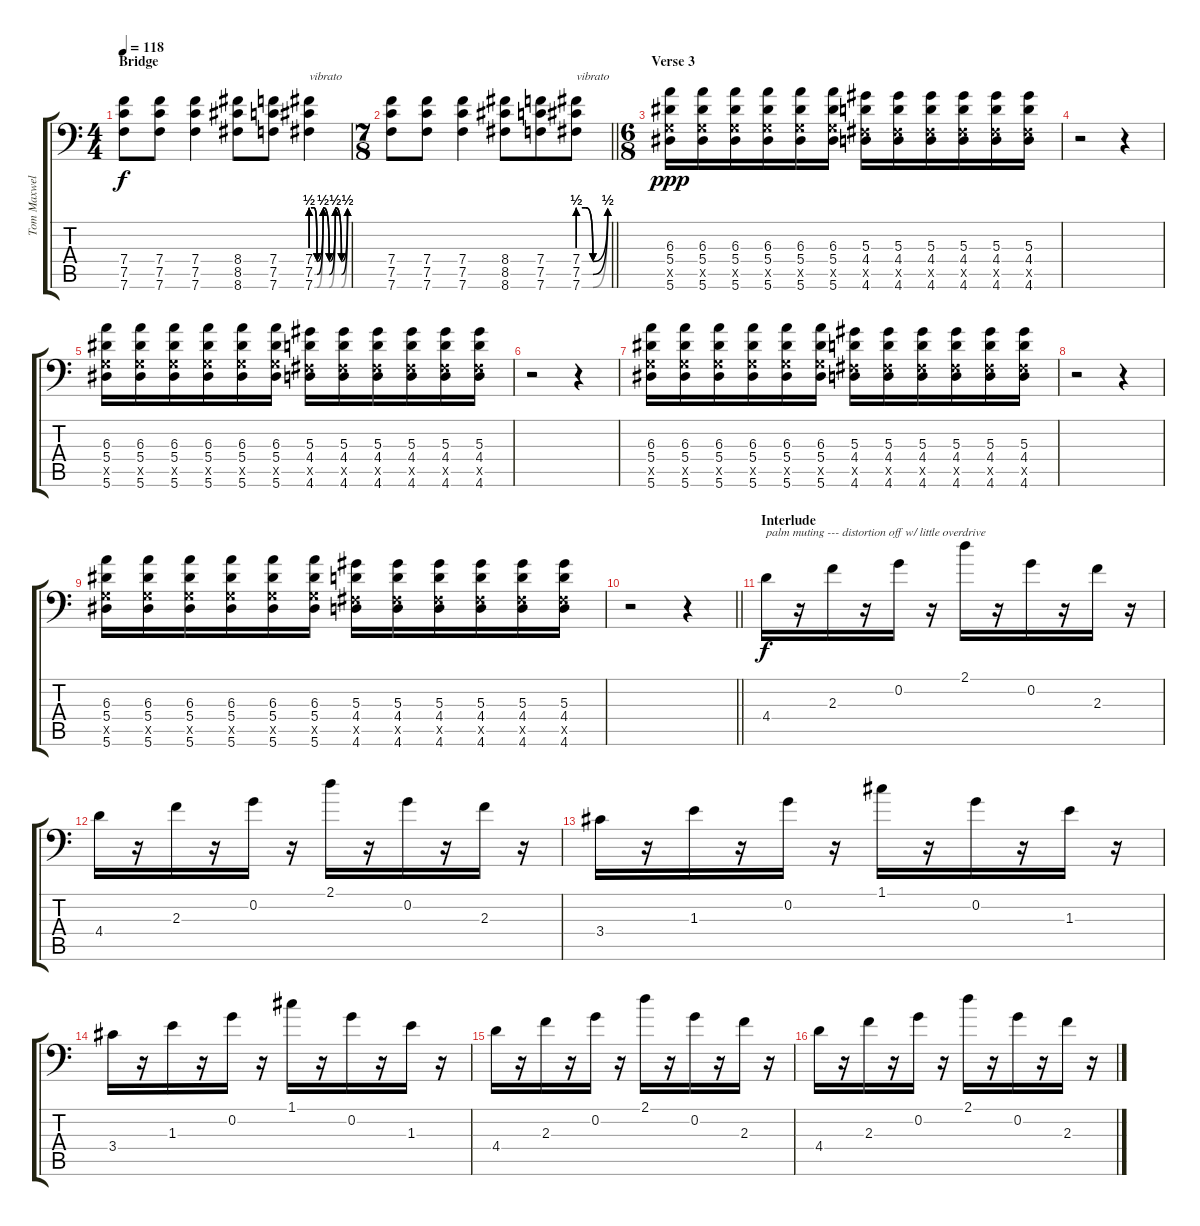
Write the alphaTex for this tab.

\track ("Tom Maxwell [Riff]" "Tom Maxwel") {instrument acousticguitarsteel}
\staff {score tabs}
\tuning (C4 G3 Eb3 Bb2 F2 Bb1) {hide}
\ts (4 4)
\section ("" "Bridge")
\tempo 118
\clef f4
\ks c
(7.4 7.5 7.6).8{dy f} (7.4 7.5 7.6).8 (7.4 7.5 7.6).4 (8.4 8.5 8.6).8 (7.4 7.5 7.6).8 (7.4{be (custom 0 2 5 2 10 0 20 2 30 0 40 2 50 0 60 2)} 7.5{be (custom 0 2 5 2 10 0 20 2 30 0 40 2 50 0 60 2)} 7.6{be (custom 0 2 5 2 10 0 20 2 30 0 40 2 50 0 60 2)}).4{txt "vibrato"} |
\ts (7 8)
\barLineRight lightlight
(7.4 7.5 7.6).8 (7.4 7.5 7.6).8 (7.4 7.5 7.6).4 (8.4 8.5 8.6).8 (7.4 7.5 7.6).8 (7.4{be (custom 0 2 15 2 30 0 60 2)} 7.5{be (custom 0 2 15 2 30 0 60 2)} 7.6{be (custom 0 2 15 2 30 0 60 2)}).8{txt "vibrato"} |
\ts (6 8)
\section ("" "Verse 3")
(6.3 5.4 2.5{x} 5.6).16{dy ppp} (6.3 5.4 2.5{x} 5.6).16 (6.3 5.4 2.5{x} 5.6).16 (6.3 5.4 2.5{x} 5.6).16 (6.3 5.4 2.5{x} 5.6).16 (6.3 5.4 2.5{x} 5.6).16 (5.3 4.4 1.5{x} 4.6).16 (5.3 4.4 1.5{x} 4.6).16 (5.3 4.4 1.5{x} 4.6).16 (5.3 4.4 1.5{x} 4.6).16 (5.3 4.4 1.5{x} 4.6).16 (5.3 4.4 1.5{x} 4.6).16 |
r.2 r.4 |
(6.3 5.4 2.5{x} 5.6).16 (6.3 5.4 2.5{x} 5.6).16 (6.3 5.4 2.5{x} 5.6).16 (6.3 5.4 2.5{x} 5.6).16 (6.3 5.4 2.5{x} 5.6).16 (6.3 5.4 2.5{x} 5.6).16 (5.3 4.4 1.5{x} 4.6).16 (5.3 4.4 1.5{x} 4.6).16 (5.3 4.4 1.5{x} 4.6).16 (5.3 4.4 1.5{x} 4.6).16 (5.3 4.4 1.5{x} 4.6).16 (5.3 4.4 1.5{x} 4.6).16 |
r.2 r.4 |
(6.3 5.4 2.5{x} 5.6).16 (6.3 5.4 2.5{x} 5.6).16 (6.3 5.4 2.5{x} 5.6).16 (6.3 5.4 2.5{x} 5.6).16 (6.3 5.4 2.5{x} 5.6).16 (6.3 5.4 2.5{x} 5.6).16 (5.3 4.4 1.5{x} 4.6).16 (5.3 4.4 1.5{x} 4.6).16 (5.3 4.4 1.5{x} 4.6).16 (5.3 4.4 1.5{x} 4.6).16 (5.3 4.4 1.5{x} 4.6).16 (5.3 4.4 1.5{x} 4.6).16 |
r.2 r.4 |
(6.3 5.4 2.5{x} 5.6).16 (6.3 5.4 2.5{x} 5.6).16 (6.3 5.4 2.5{x} 5.6).16 (6.3 5.4 2.5{x} 5.6).16 (6.3 5.4 2.5{x} 5.6).16 (6.3 5.4 2.5{x} 5.6).16 (5.3 4.4 1.5{x} 4.6).16 (5.3 4.4 1.5{x} 4.6).16 (5.3 4.4 1.5{x} 4.6).16 (5.3 4.4 1.5{x} 4.6).16 (5.3 4.4 1.5{x} 4.6).16 (5.3 4.4 1.5{x} 4.6).16 |
\barLineRight lightlight
r.2 r.4 |
\section ("" "Interlude")
4.4.16{txt "palm muting --- distortion off w/ little overdrive" dy f instrument acousticguitarsteel} r.16 2.3.16 r.16 0.2.16 r.16 2.1.16 r.16 0.2.16 r.16 2.3.16 r.16 |
4.4.16 r.16 2.3.16 r.16 0.2.16 r.16 2.1.16 r.16 0.2.16 r.16 2.3.16 r.16 |
3.4.16 r.16 1.3.16 r.16 0.2.16 r.16 1.1.16 r.16 0.2.16 r.16 1.3.16 r.16 |
3.4.16 r.16 1.3.16 r.16 0.2.16 r.16 1.1.16 r.16 0.2.16 r.16 1.3.16 r.16 |
4.4.16 r.16 2.3.16 r.16 0.2.16 r.16 2.1.16 r.16 0.2.16 r.16 2.3.16 r.16 |
4.4.16 r.16 2.3.16 r.16 0.2.16 r.16 2.1.16 r.16 0.2.16 r.16 2.3.16 r.16
